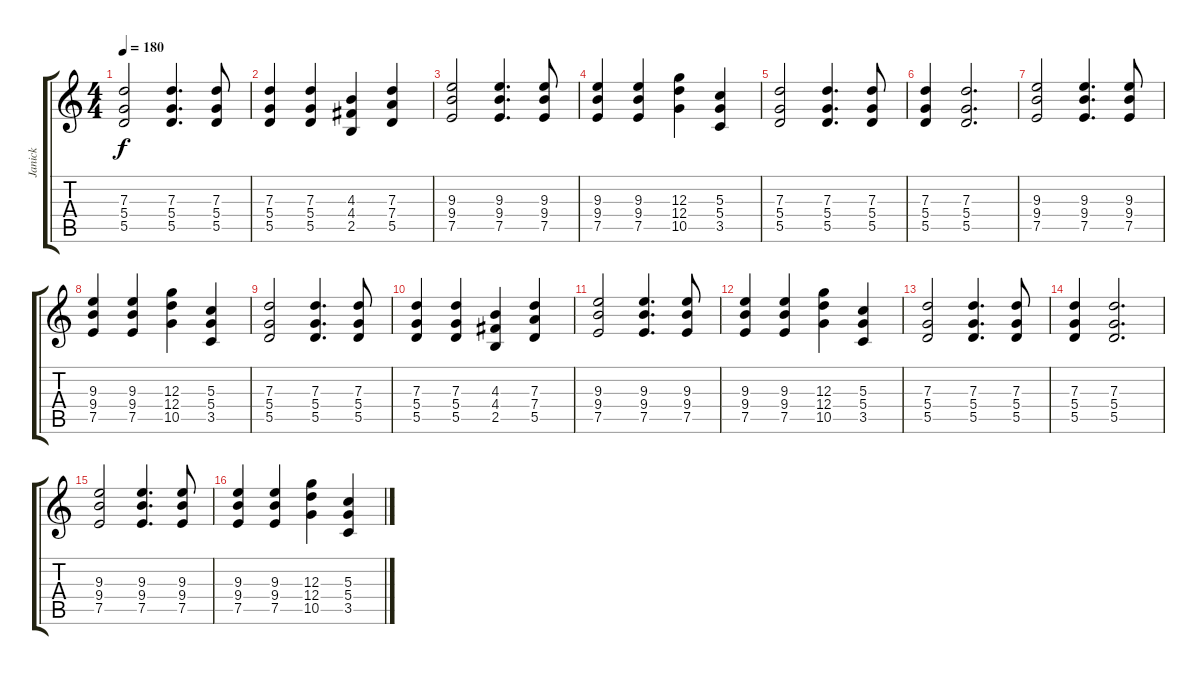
\track ("Janick" "Janick") {instrument distortionguitar}
\staff {score tabs}
\tuning (E4 B3 G3 D3 A2 E2) {hide}
\ts (4 4)
\tempo 180
\clef g2
\ks c
(7.3 5.4 5.5).2{dy f} (7.3 5.4 5.5).4{d} (7.3 5.4 5.5).8 |
(7.3 5.4 5.5).4 (7.3 5.4 5.5).4 (4.3 4.4 2.5).4 (7.3 7.4 5.5).4 |
(9.3 9.4 7.5).2 (9.3 9.4 7.5).4{d} (9.3 9.4 7.5).8 |
(9.3 9.4 7.5).4 (9.3 9.4 7.5).4 (12.3 12.4 10.5).4 (5.3 5.4 3.5).4 |
(7.3 5.4 5.5).2 (7.3 5.4 5.5).4{d} (7.3 5.4 5.5).8 |
(7.3 5.4 5.5).4 (7.3 5.4 5.5).2{d} |
(9.3 9.4 7.5).2 (9.3 9.4 7.5).4{d} (9.3 9.4 7.5).8 |
(9.3 9.4 7.5).4 (9.3 9.4 7.5).4 (12.3 12.4 10.5).4 (5.3 5.4 3.5).4 |
(7.3 5.4 5.5).2 (7.3 5.4 5.5).4{d} (7.3 5.4 5.5).8 |
(7.3 5.4 5.5).4 (7.3 5.4 5.5).4 (4.3 4.4 2.5).4 (7.3 7.4 5.5).4 |
(9.3 9.4 7.5).2 (9.3 9.4 7.5).4{d} (9.3 9.4 7.5).8 |
(9.3 9.4 7.5).4 (9.3 9.4 7.5).4 (12.3 12.4 10.5).4 (5.3 5.4 3.5).4 |
(7.3 5.4 5.5).2 (7.3 5.4 5.5).4{d} (7.3 5.4 5.5).8 |
(7.3 5.4 5.5).4 (7.3 5.4 5.5).2{d} |
(9.3 9.4 7.5).2 (9.3 9.4 7.5).4{d} (9.3 9.4 7.5).8 |
(9.3 9.4 7.5).4 (9.3 9.4 7.5).4 (12.3 12.4 10.5).4 (5.3 5.4 3.5).4
